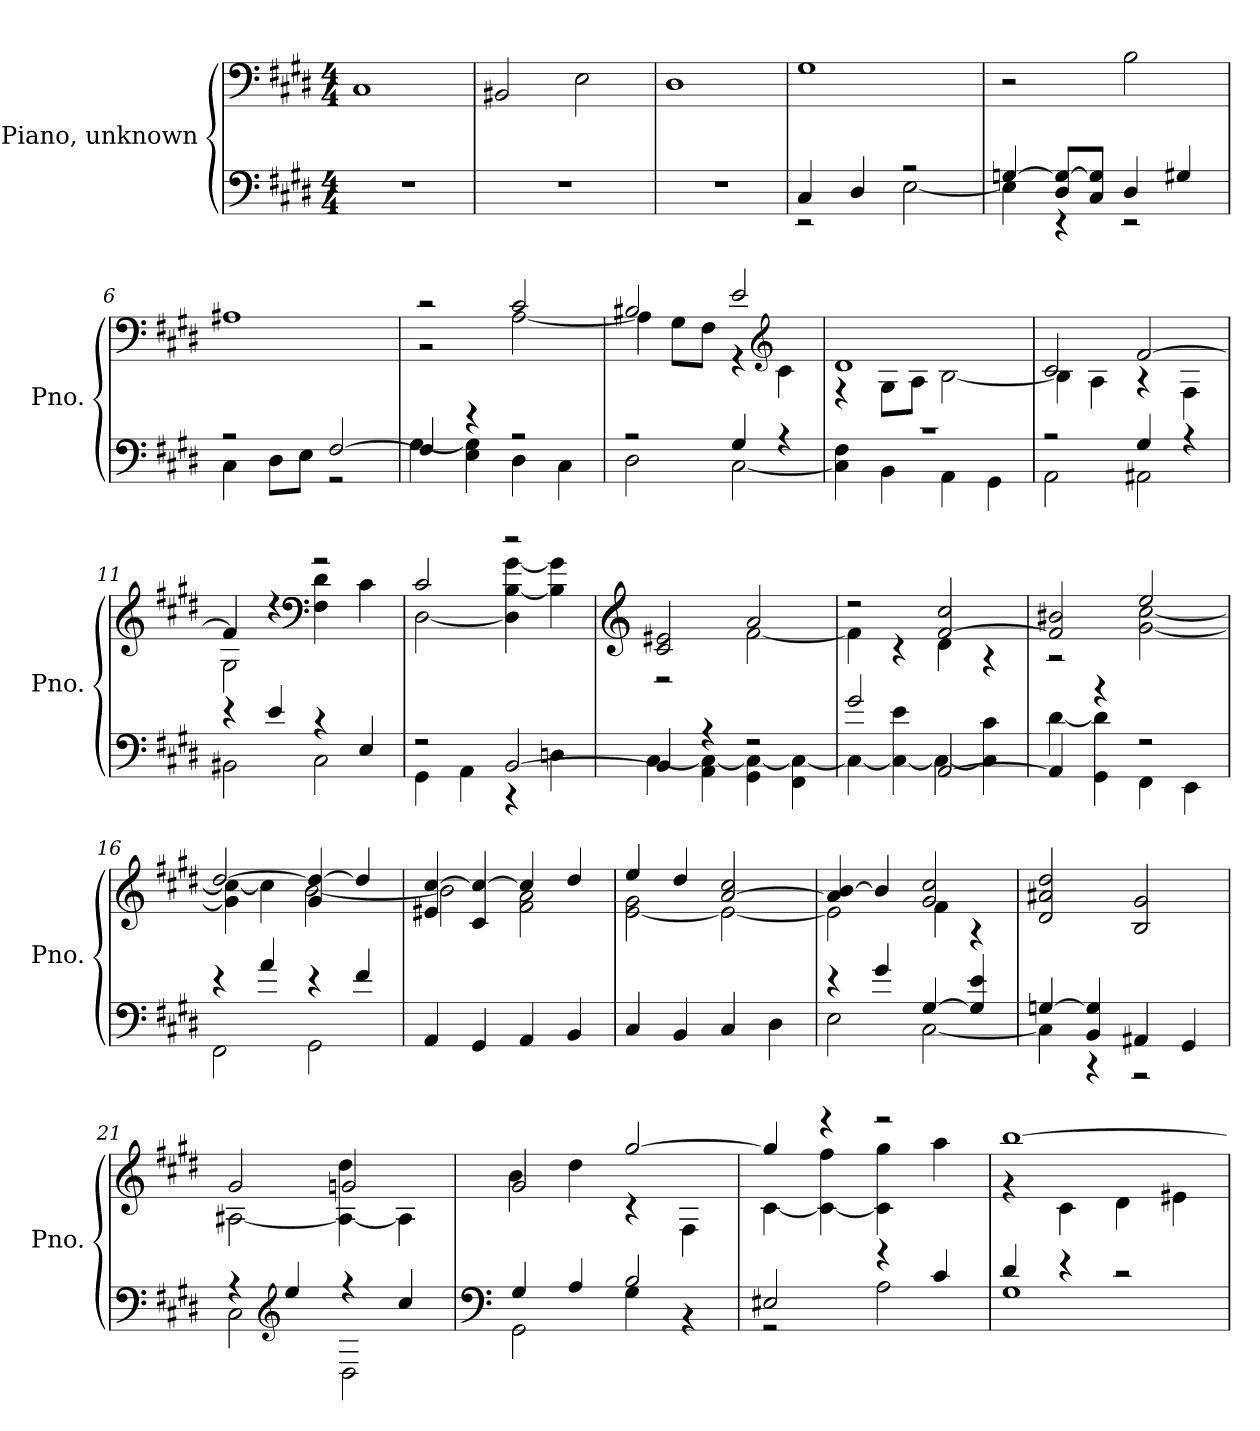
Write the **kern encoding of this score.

**kern	**kern
*part1	*part1
*staff2	*staff1
*I"Piano, unknown	*
*I'Pno.	*
*clefF4	*clefF4
*k[f#c#g#d#]	*k[f#c#g#d#]
*M4/4	*M4/4
*MM131	*MM131
=1	=1
1r	1C#
=2	=2
1r	2BB#X/
.	2E\
=3	=3
1r	1D#
=4	=4
*^	*
4C#/	2r	1G#
4D#/	.	.
2r	[2E\	.
=5	=5	=5
[4Gn/	4E\]	2r
8D#/ 8G/_L	4r	.
8C#/ 8G/]J	.	.
4D#/	2r	2B\
4G#X/	.	.
=6	=6	=6
2r	4C#\	1A#X
.	8D#\L	.
.	8E\J	.
[2F#/	2r	.
=7	=7	=7
*	*	*^
4F#/]	[4G#\	2r	2r
4r	4E\ 4G#\]	.	.
2r	4D#\	2c#/	[2A\
.	4C#\	.	.
=8	=8	=8	=8
2r	2D#\	2B#X/	4A\]
.	.	.	8G#\L
.	.	.	8F#\J
4G#/	[2C#\	2e/	4r
*	*	*clefG2	*
4r	.	.	4c#\
!!LO:LB:g=z	!!
=9	=9	=9	=9
1r	4C#\] 4F#\	1d#	4r
.	4BB\	.	8G#\L
.	.	.	8A\J
.	4AA\	.	[2B\
.	4GG#\	.	.
=10	=10	=10	=10
2r	2AA\	2c#/	4B\]
.	.	.	4A\
4G#/	2AA#X\	[2f#/	4r
4r	.	.	4F#\
=11	=11	=11	=11
4r	2BB#X\	4f#/]	2G#\
4e/	.	4r	.
*	*	*clefF4	*
4r	2C#\	2r	4F#\ 4d#\
4E/	.	.	4c#\
=12	=12	=12	=12
2r	4GG#\	2c#/	[2D#\
.	4AA\	.	.
[2BB/	4r	2r	4D#\] [4B\ [4g#\
.	4Dn\	.	4B\] 4g#\]
=13	=13	=13	=13
*	*	*clefG2	*
4BB/]	[4C#\	2c#/ 2e#X/	2r
4r	4AA\ 4C#\_	.	.
2r	4GG#\ 4C#\_	2a/	[2f#\
.	4FF#\ 4C#\_	.	.
!!LO:LB:g=z	!!
=14	=14	=14	=14
2g#/	4C#\_	2r	4f#\]
.	4C#\_ 4e\	.	4r
[2AA/	4C#\_	[2f#/ 2cc#/	4d#\
.	4C#\] 4c#\	.	4r
=15	=15	=15	=15
4AA/]	[4d#\	2f#/] 2b#X/	2r
4r	4GG#\ 4d#\]	.	.
2r	4FF#\	2ee/	[2g#\ [2cc#\
.	4EE\	.	.
=16	=16	=16	=16
4r	2FF#\	[2dd#/	4g#\] 4cc#\_
4a/	.	.	4cc#\]
4r	2GG#\	4g#/ 4dd#/_	[2b\
4f#/	.	4dd#/]	.
*v	*v	*	*
=17	=17	=17
4AA/	4e#X/ [4cc#/	2b\]
4GG#/	4c#/ 4cc#/_	.
4AA/	4cc#/]	2f#\ 2a\
4BB/	4dd#/	.
=18	=18	=18
4C#/	4ee/	[2e\ 2g#\
4BB/	4dd#/	.
4C#/	[2a/ 2cc#/	2e\_
4D#\	.	.
=19	=19	=19
*^	*	*
4r	2E\	4a/] [4b/	2e\]
4g#/	.	4b/]	.
[4G#/	[2C#\	2g#/ 2cc#/	4f#\
4G#/] 4e/	.	.	4r
*	*	*v	*v
!!LO:LB:g=z
=20	=20	=20
[4Gn/	4C#\]	2d#/ 2a#X/ 2dd#/
4BB/ 4G/]	4r	.
4AA#X/	2r	2B/ 2g#/
4GG#/	.	.
=21	=21	=21
*	*	*^
4r	2C#\	2g#/	[2A#X\
*clefG2	*	*	*
4ee/	.	.	.
4r	2D#\	2gn/	4A#\_ 4dd#\
4cc#/	.	.	4A#\]
=22	=22	=22	=22
*clefF4	*	*	*
4G#/	2GG#\	2g#/	4b\
4A/	.	.	4dd#\
2B/	4G#\	[2gg#/	4r
.	4r	.	4F#\
=23	=23	=23	=23
2E#X/	2r	4gg#/]	[4c#\
.	.	4r	4c#\_ 4ff#\
4r	2A\	2r	4c#\] 4gg#\
4c#/	.	.	4aa\
=24	=24	=24	=24
4d#/	1G#	[1bb	4r
4r	.	.	4c#\
2r	.	.	4d#\
.	.	.	4e#X\
*v	*v	*	*
*	*v	*v
=	=
*-	*-
